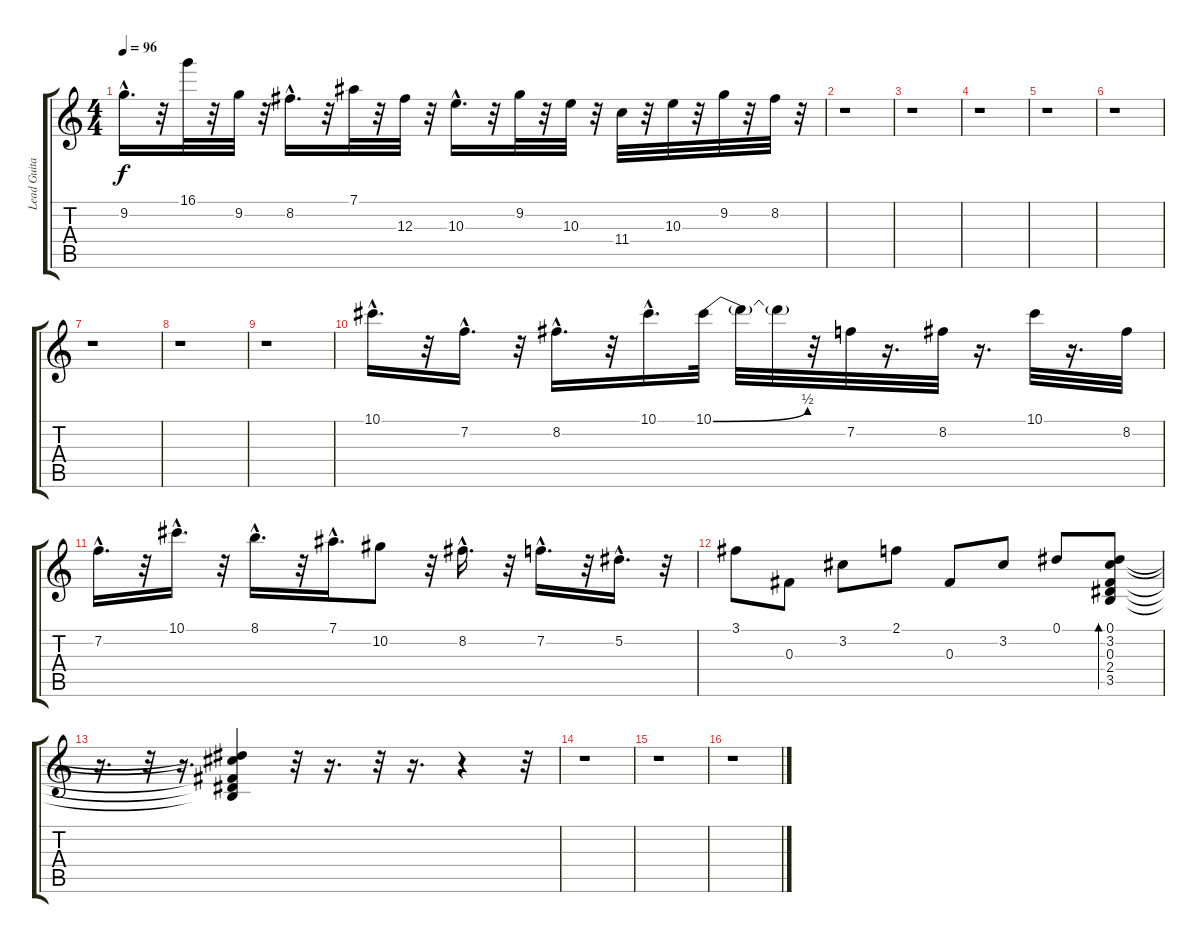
\track ("Lead Guitar" "Lead Guita") {instrument overdrivenguitar}
\staff {score tabs}
\tuning (Eb4 Bb3 Gb3 Db3 Ab2 Eb2) {hide}
\ts (4 4)
\tempo 96
\clef g2
\ks c
9.2{hac}.16{d dy f} r.32 16.1.32 r.32 9.2.32 r.32 8.2{hac}.16{d} r.32 7.1.32 r.32 12.3.32 r.32 10.3{hac}.16{d} r.32 9.2.32 r.32 10.3.32 r.32 11.4.32 r.32 10.3.32 r.32 9.2.32 r.32 8.2.32 r.32 |
r.1 |
r.1 |
r.1 |
r.1 |
r.1 |
r.1 |
r.1 |
r.1 |
10.1{hac}.16{d} r.32 7.2{hac}.16{d} r.32 8.2{hac}.16{d} r.32 10.1{hac}.16{d} 10.1{be (bend 0 0 60 2)}.32 10.1{t}.32 10.1{t}.32 r.32 7.2.32 r.16{d} 8.2.32 r.16{d} 10.1.32 r.16{d} 8.2.32 |
7.2{hac}.16{d} r.32 10.1{hac}.16{d} r.32 8.1{hac}.16{d} r.32 7.1{hac}.16{d} 10.2.8 r.32 8.2{hac}.16{d} r.32 7.2{hac}.16{d} r.32 5.2{hac}.16{d} r.32 |
3.1.8 0.3.8 3.2.8 2.1.8 0.3.8 3.2.8 0.1.8 (0.1 3.2 0.3 2.4 3.5).8{bd 120} |
r.16{d} r.32 r.16{d} (0.1{t} 3.2{t} 0.3{t} 2.4{t} 3.5{t}).4 r.32 r.16{d} r.32 r.16{d} r.4 r.32 |
r.1 |
r.1 |
r.1
